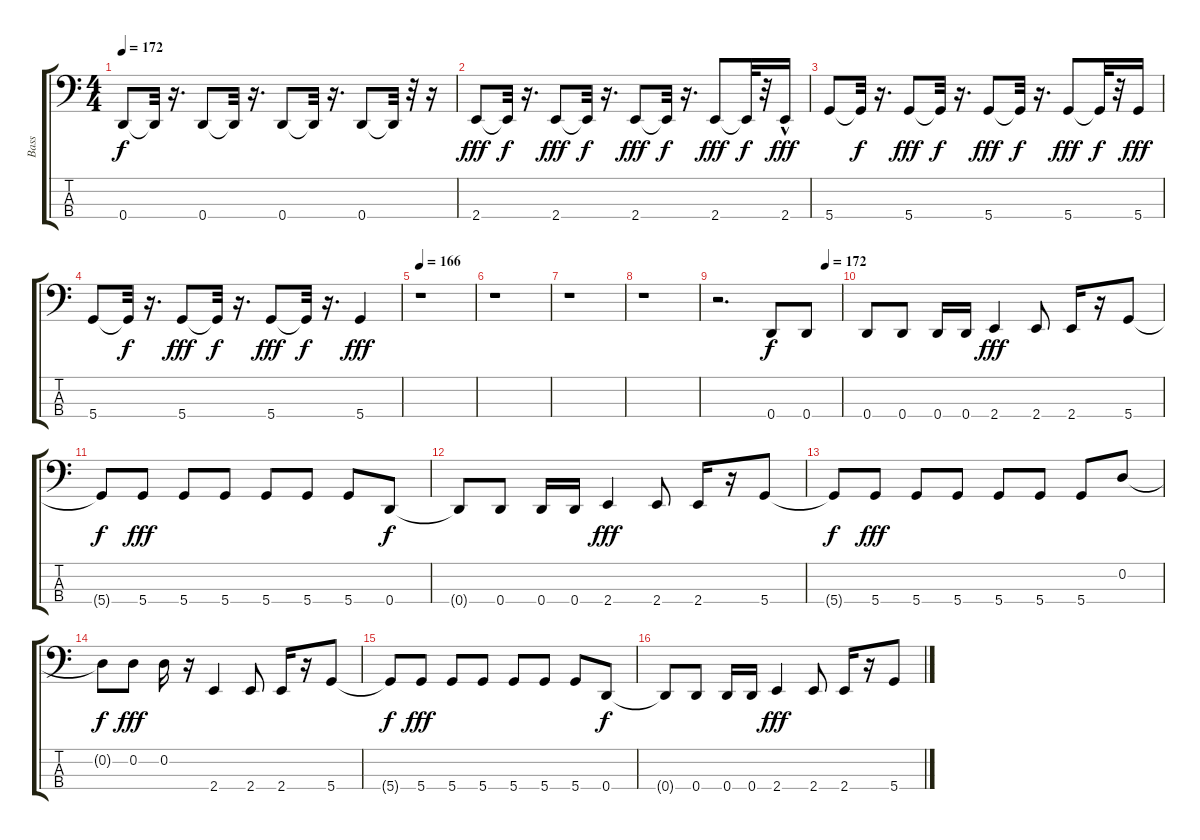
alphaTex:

\track ("Bass" "Bass") {instrument electricbassfinger}
\staff {score tabs}
\tuning (G2 D2 A1 D1) {hide}
\ts (4 4)
\tempo 172
\clef f4
\ks c
0.4.8{dy f} 0.4{t}.32 r.16{d} 0.4.8 0.4{t}.32 r.16{d} 0.4.8 0.4{t}.32 r.16{d} 0.4.8 0.4{t}.32 r.32 r.16 |
2.4.8{dy fff} 2.4{t}.32{dy f} r.16{d} 2.4.8{dy fff} 2.4{t}.32{dy f} r.16{d} 2.4.8{dy fff} 2.4{t}.32{dy f} r.16{d} 2.4.8{dy fff} 2.4{t}.32{dy f} r.32 2.4{hac}.16{dy fff} |
5.4.8 5.4{t}.32{dy f} r.16{d} 5.4.8{dy fff} 5.4{t}.32{dy f} r.16{d} 5.4.8{dy fff} 5.4{t}.32{dy f} r.16{d} 5.4.8{dy fff} 5.4{t}.32{dy f} r.32 5.4.16{dy fff} |
5.4.8 5.4{t}.32{dy f} r.16{d} 5.4.8{dy fff} 5.4{t}.32{dy f} r.16{d} 5.4.8{dy fff} 5.4{t}.32{dy f} r.16{d} 5.4.4{dy fff} |
\tempo 166
r.1 |
r.1 |
r.1 |
r.1 |
\tempo (172 0.875)
r.2{d} 0.4.8{dy f} 0.4.8 |
0.4.8 0.4.8 0.4.16 0.4.16 2.4.4{dy fff} 2.4.8 2.4.16 r.16 5.4.8 |
5.4{t}.8{dy f} 5.4.8{dy fff} 5.4.8 5.4.8 5.4.8 5.4.8 5.4.8 0.4.8{dy f} |
0.4{t}.8 0.4.8 0.4.16 0.4.16 2.4.4{dy fff} 2.4.8 2.4.16 r.16 5.4.8 |
5.4{t}.8{dy f} 5.4.8{dy fff} 5.4.8 5.4.8 5.4.8 5.4.8 5.4.8 0.2.8 |
0.2{t}.8{dy f} 0.2.8{dy fff} 0.2.16 r.16 2.4.4 2.4.8 2.4.16 r.16 5.4.8 |
5.4{t}.8{dy f} 5.4.8{dy fff} 5.4.8 5.4.8 5.4.8 5.4.8 5.4.8 0.4.8{dy f} |
0.4{t}.8 0.4.8 0.4.16 0.4.16 2.4.4{dy fff} 2.4.8 2.4.16 r.16 5.4.8
